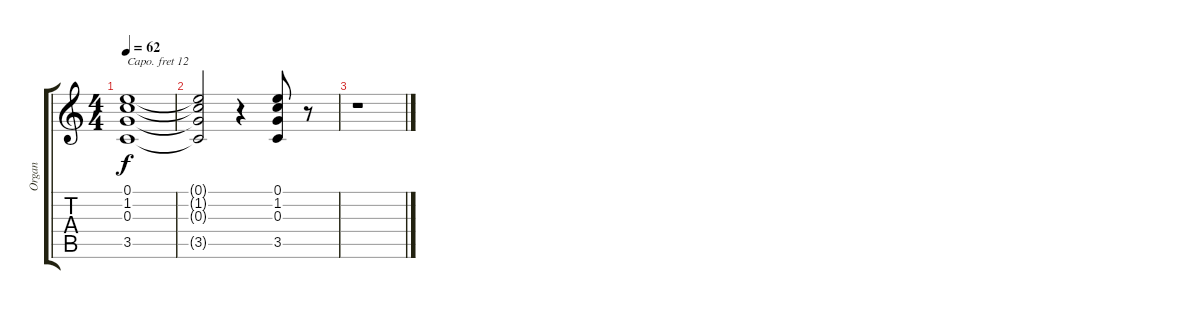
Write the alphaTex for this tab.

\track ("Organ" "Organ") {instrument drawbarorgan}
\staff {score tabs}
\capo 12
\tuning (E4 B3 G3 D3 A2 E2) {hide}
\ts (4 4)
\tempo 62
\clef g2
\ks c
(0.1 1.2 0.3 3.5).1{dy f} |
(0.1{t} 1.2{t} 0.3{t} 3.5{t}).2 r.4 (0.1 1.2 0.3 3.5).8 r.8 |
r.1
